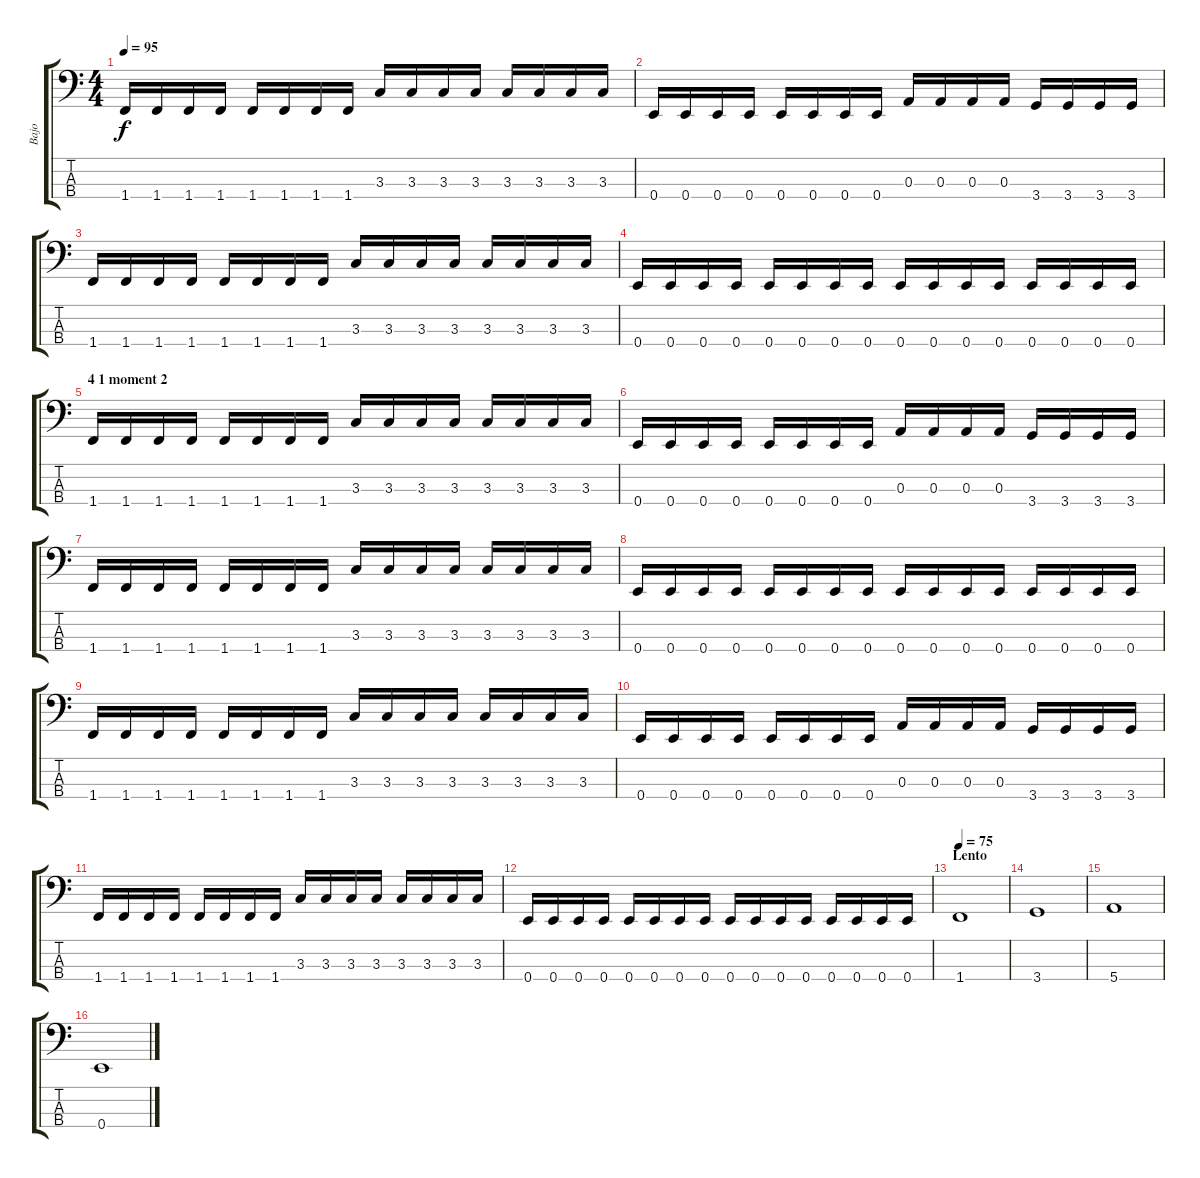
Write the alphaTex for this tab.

\track ("Bajo" "Bajo") {instrument fretlessbass}
\staff {score tabs}
\tuning (G2 D2 A1 E1) {hide}
\ts (4 4)
\tempo 95
\clef f4
\ks c
1.4.16{dy f} 1.4.16 1.4.16 1.4.16 1.4.16 1.4.16 1.4.16 1.4.16 3.3.16 3.3.16 3.3.16 3.3.16 3.3.16 3.3.16 3.3.16 3.3.16 |
0.4.16 0.4.16 0.4.16 0.4.16 0.4.16 0.4.16 0.4.16 0.4.16 0.3.16 0.3.16 0.3.16 0.3.16 3.4.16 3.4.16 3.4.16 3.4.16 |
1.4.16 1.4.16 1.4.16 1.4.16 1.4.16 1.4.16 1.4.16 1.4.16 3.3.16 3.3.16 3.3.16 3.3.16 3.3.16 3.3.16 3.3.16 3.3.16 |
0.4.16 0.4.16 0.4.16 0.4.16 0.4.16 0.4.16 0.4.16 0.4.16 0.4.16 0.4.16 0.4.16 0.4.16 0.4.16 0.4.16 0.4.16 0.4.16 |
\section ("" "4 1 moment 2")
1.4.16 1.4.16 1.4.16 1.4.16 1.4.16 1.4.16 1.4.16 1.4.16 3.3.16 3.3.16 3.3.16 3.3.16 3.3.16 3.3.16 3.3.16 3.3.16 |
0.4.16 0.4.16 0.4.16 0.4.16 0.4.16 0.4.16 0.4.16 0.4.16 0.3.16 0.3.16 0.3.16 0.3.16 3.4.16 3.4.16 3.4.16 3.4.16 |
1.4.16 1.4.16 1.4.16 1.4.16 1.4.16 1.4.16 1.4.16 1.4.16 3.3.16 3.3.16 3.3.16 3.3.16 3.3.16 3.3.16 3.3.16 3.3.16 |
0.4.16 0.4.16 0.4.16 0.4.16 0.4.16 0.4.16 0.4.16 0.4.16 0.4.16 0.4.16 0.4.16 0.4.16 0.4.16 0.4.16 0.4.16 0.4.16 |
1.4.16 1.4.16 1.4.16 1.4.16 1.4.16 1.4.16 1.4.16 1.4.16 3.3.16 3.3.16 3.3.16 3.3.16 3.3.16 3.3.16 3.3.16 3.3.16 |
0.4.16 0.4.16 0.4.16 0.4.16 0.4.16 0.4.16 0.4.16 0.4.16 0.3.16 0.3.16 0.3.16 0.3.16 3.4.16 3.4.16 3.4.16 3.4.16 |
1.4.16 1.4.16 1.4.16 1.4.16 1.4.16 1.4.16 1.4.16 1.4.16 3.3.16 3.3.16 3.3.16 3.3.16 3.3.16 3.3.16 3.3.16 3.3.16 |
0.4.16 0.4.16 0.4.16 0.4.16 0.4.16 0.4.16 0.4.16 0.4.16 0.4.16 0.4.16 0.4.16 0.4.16 0.4.16 0.4.16 0.4.16 0.4.16 |
\section ("" "Lento")
\tempo 75
1.4.1 |
3.4.1 |
5.4.1 |
0.4.1
